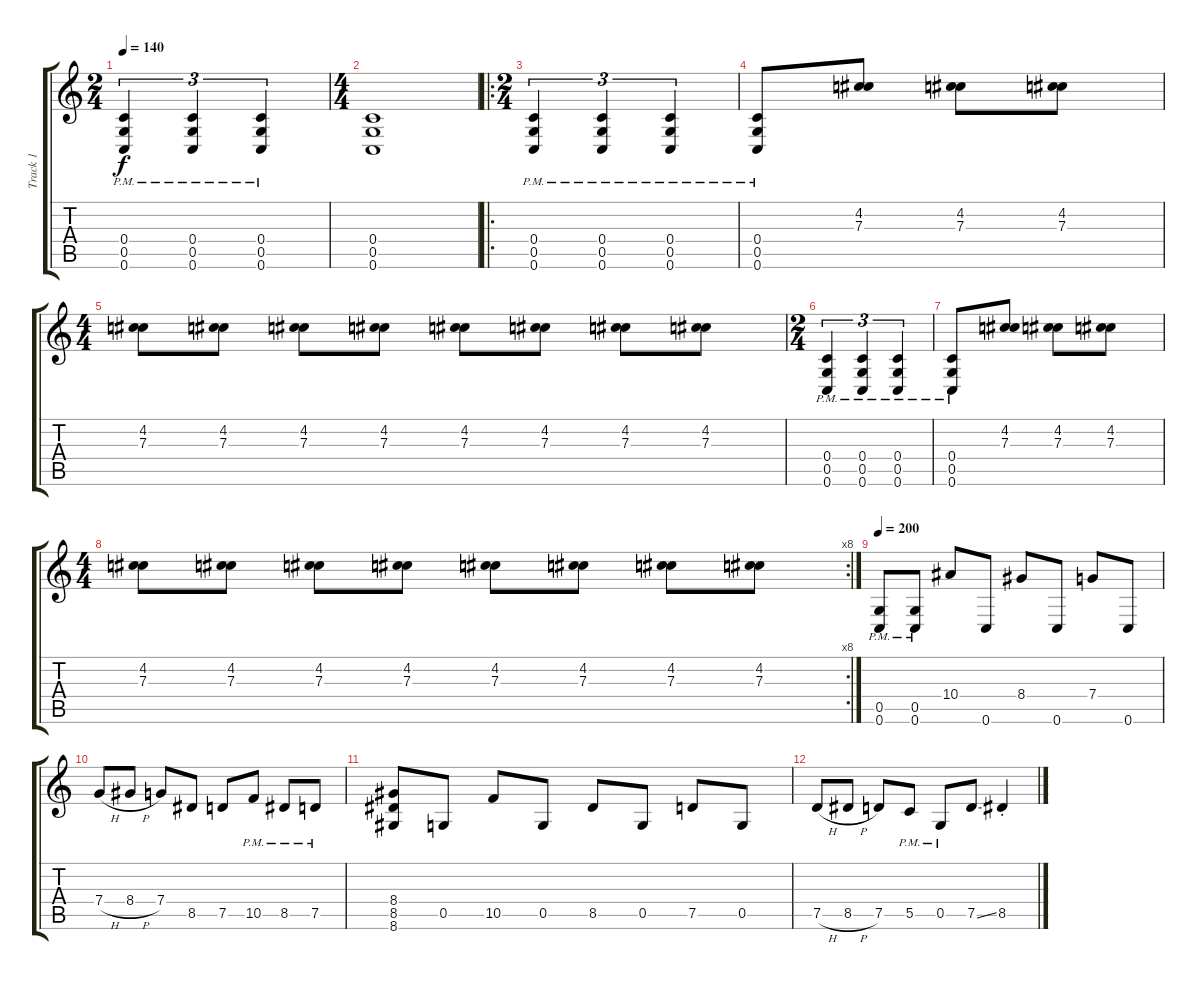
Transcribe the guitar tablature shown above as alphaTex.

\track ("Track 1" "Track 1") {instrument distortionguitar}
\staff {score tabs}
\tuning (D4 A3 F3 C3 G2 C2) {hide}
\ts (2 4)
\tempo 140
\clef g2
\ks c
(0.4{pm} 0.5{pm} 0.6{pm}).4{tu (3 2) dy f} (0.4{pm} 0.5{pm} 0.6{pm}).4{tu (3 2)} (0.4{pm} 0.5{pm} 0.6{pm}).4{tu (3 2)} |
\ts (4 4)
(0.4 0.5 0.6).1 |
\ro
\ts (2 4)
(0.4 0.5{pm} 0.6{pm}).4{tu (3 2)} (0.4{pm} 0.5{pm} 0.6{pm}).4{tu (3 2)} (0.4{pm} 0.5{pm} 0.6{pm}).4{tu (3 2)} |
(0.4{pm} 0.5{pm} 0.6{pm}).8 (4.2 7.3).8 (4.2 7.3).8 (4.2 7.3).8 |
\ts (4 4)
(4.2 7.3).8 (4.2 7.3).8 (4.2 7.3).8 (4.2 7.3).8 (4.2 7.3).8 (4.2 7.3).8 (4.2 7.3).8 (4.2 7.3).8 |
\ts (2 4)
(0.4{pm} 0.5{pm} 0.6{pm}).4{tu (3 2)} (0.4{pm} 0.5{pm} 0.6{pm}).4{tu (3 2)} (0.4{pm} 0.5{pm} 0.6{pm}).4{tu (3 2)} |
(0.4{pm} 0.5{pm} 0.6{pm}).8 (4.2 7.3).8 (4.2 7.3).8 (4.2 7.3).8 |
\rc 8
\ts (4 4)
(4.2 7.3).8 (4.2 7.3).8 (4.2 7.3).8 (4.2 7.3).8 (4.2 7.3).8 (4.2 7.3).8 (4.2 7.3).8 (4.2 7.3).8 |
\tempo 200
(0.5{pm} 0.6{pm}).8 (0.5{pm} 0.6{pm}).8 10.4.8 0.6.8 8.4.8 0.6.8 7.4.8 0.6.8 |
7.4{h}.8 8.4{h}.8 7.4.8 8.5.8 7.5.8 10.5{pm}.8 8.5{pm}.8 7.5{pm}.8 |
(8.4 8.5 8.6).8 0.5.8 10.5.8 0.5.8 8.5.8 0.5.8 7.5.8 0.5.8 |
7.5{h}.8 8.5{h}.8 7.5.8 5.5{pm}.8 0.5{pm}.8 7.5{ss}.8 8.5{st}.4
